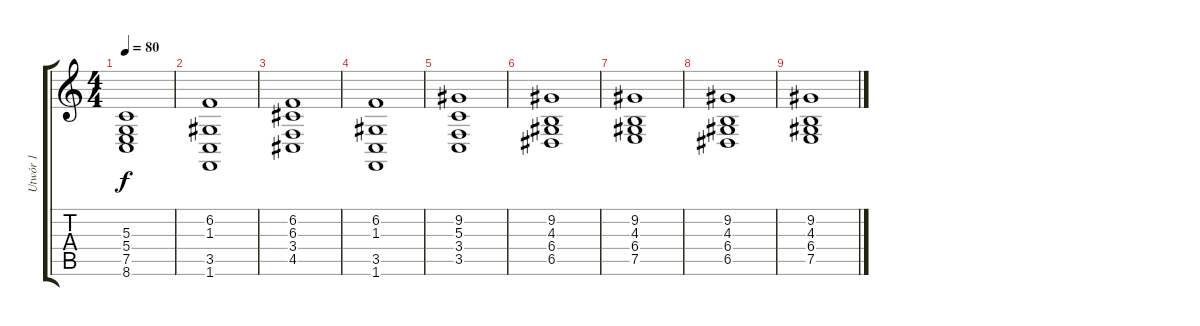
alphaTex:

\track ("Utwór 1" "Utwór 1") {instrument cello}
\staff {score tabs}
\tuning (E4 B3 G3 D3 A2 E2) {hide}
\ts (4 4)
\tempo 80
\clef g2
\ks c
(5.3 5.4 7.5 8.6).1{dy f} |
(6.2 1.3 3.5 1.6).1 |
(6.2 6.3 3.4 4.5).1 |
(6.2 1.3 3.5 1.6).1 |
(9.2 5.3 3.4 3.5).1 |
(9.2 4.3 6.4 6.5).1 |
(9.2 4.3 6.4 7.5).1 |
(9.2 4.3 6.4 6.5).1 |
(9.2 4.3 6.4 7.5).1
